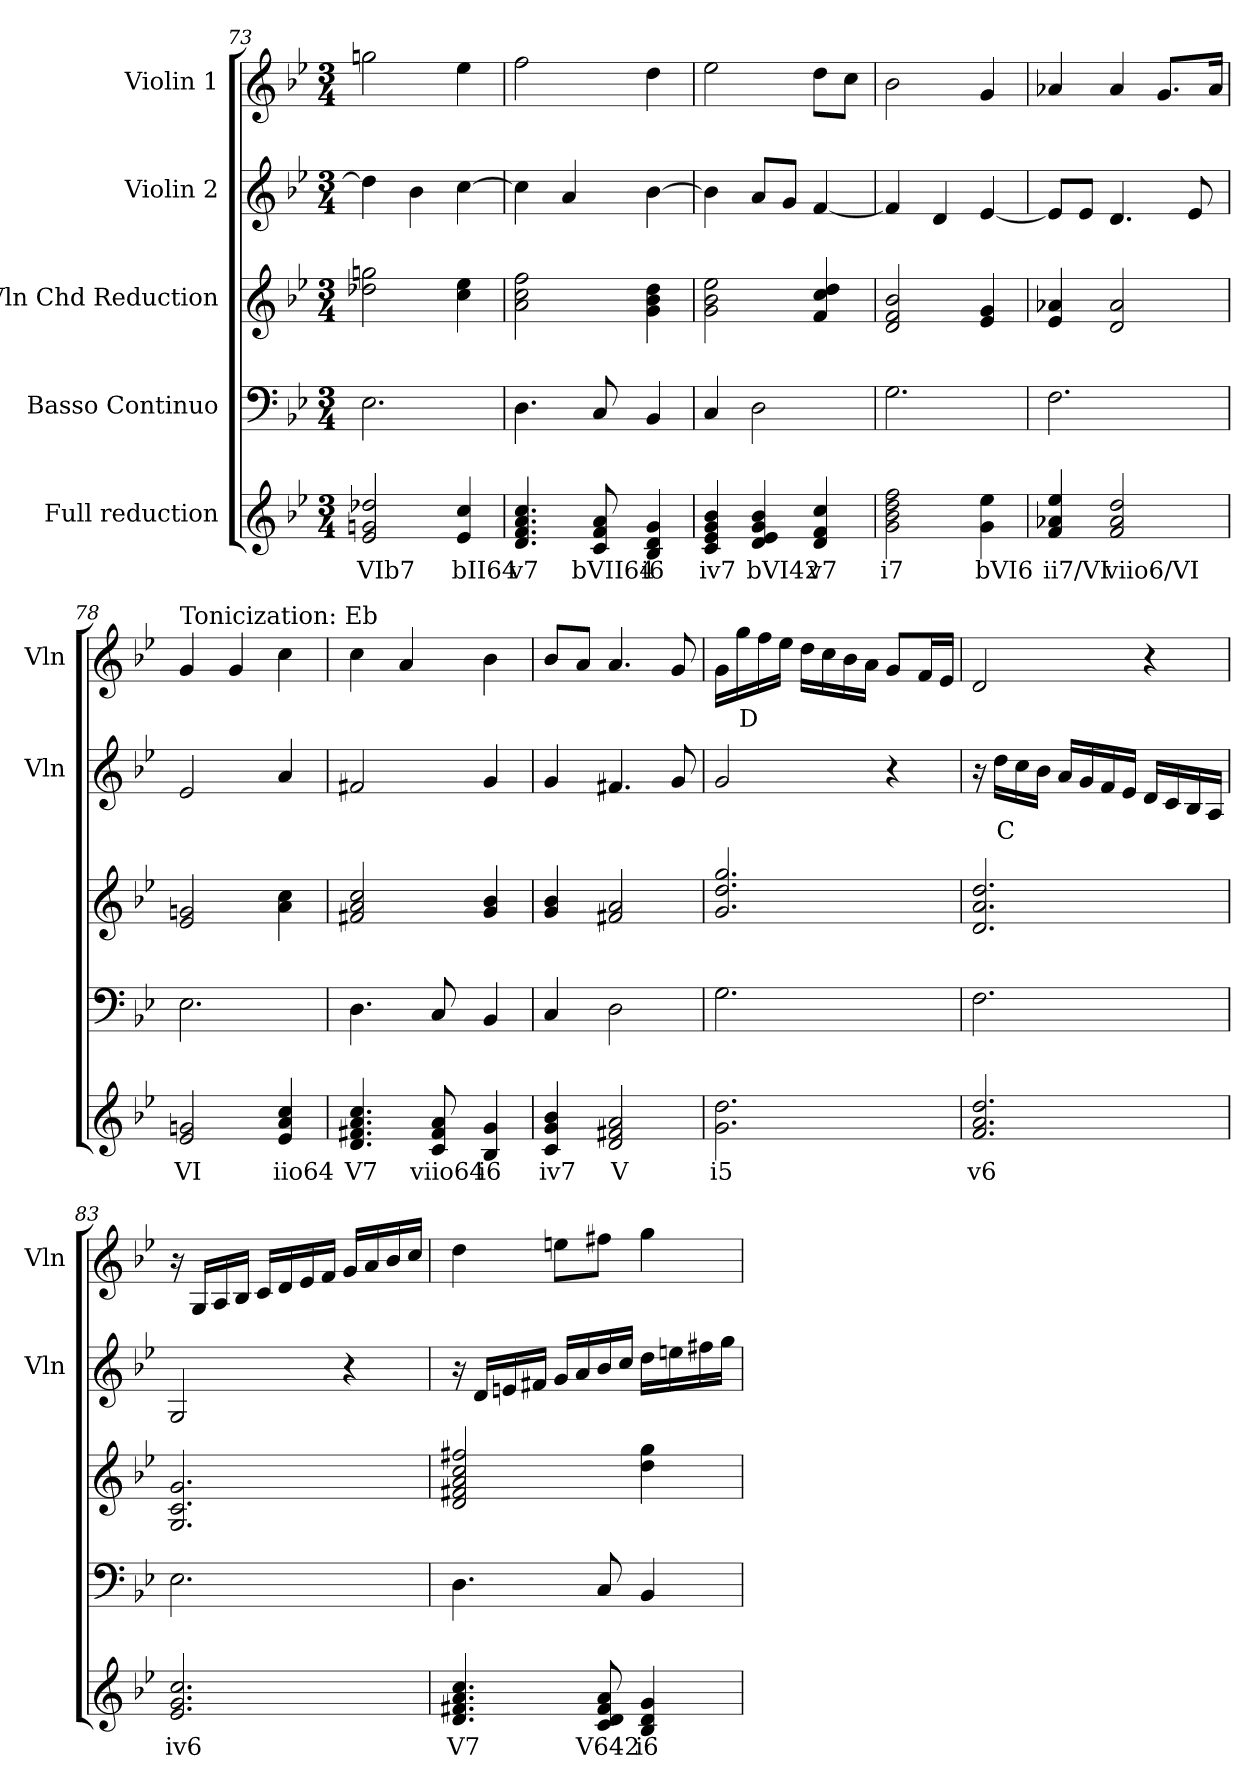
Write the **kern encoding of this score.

**kern	**text	**kern	**kern	**kern	**text	**kern	**text
*part5	*part5	*part4	*part3	*part2	*part2	*part1	*part1
*staff5	*staff5	*staff4	*staff3	*staff2	*staff2	*staff1	*staff1
*I"Full reduction	*	*I"Basso Continuo	*I"Vln Chd Reduction	*I"Violin 2	*	*I"Violin 1	*
*	*	*	*	*I'Vln	*	*I'Vln	*
*clefG2	*	*clefF4	*clefG2	*clefG2	*	*clefG2	*
*k[b-e-]	*	*k[b-e-]	*k[b-e-]	*k[b-e-]	*	*k[b-e-]	*
*M3/4	*	*M3/4	*M3/4	*M3/4	*	*M3/4	*
=73	=73	=73	=73	=73	=73	=73	=73
!	!LO:LY:b	!	!	!	!	!	!
2e-/ 2gn/ 2dd-X/	VIb7	2.E-\	2dd-X\ 2ggn\	4dd-\]	.	2ggn\	.
.	.	.	.	4b-\	.	.	.
!	!LO:LY:b	!	!	!	!	!	!
4e-/ 4cc/	bII64	.	4cc\ 4ee-\	[4cc\	.	4ee-\	.
=74	=74	=74	=74	=74	=74	=74	=74
!	!LO:LY:b	!	!	!	!	!	!
4.d/ 4.f/ 4.a/ 4.cc/	v7	4.D\	2a\ 2cc\ 2ff\	4cc\]	.	2ff\	.
.	.	.	.	4a/	.	.	.
!	!LO:LY:b	!	!	!	!	!	!
8c/ 8f/ 8a/	bVII64	8C/	.	.	.	.	.
!	!LO:LY:b	!	!	!	!	!	!
4B-/ 4d/ 4g/	i6	4BB-/	4g\ 4b-\ 4dd\	[4b-\	.	4dd\	.
=75	=75	=75	=75	=75	=75	=75	=75
!	!LO:LY:b	!	!	!	!	!	!
4c/ 4e-/ 4g/ 4b-/	iv7	4C/	2g\ 2b-\ 2ee-\	4b-\]	.	2ee-\	.
!	!LO:LY:b	!	!	!	!	!	!
4d/ 4e-/ 4g/ 4b-/	bVI42	2D\	.	8a/L	.	.	.
.	.	.	.	8g/J	.	.	.
!	!LO:LY:b	!	!	!	!	!	!
4d/ 4f/ 4cc/	v7	.	4f/ 4cc/ 4dd/	[4f/	.	8dd\L	.
.	.	.	.	.	.	8cc\J	.
!!LO:PB:g=z
=76	=76	=76	=76	=76	=76	=76	=76
!	!LO:LY:b	!	!	!	!	!	!
2g\ 2b-\ 2dd\ 2ff\	i7	2.G\	2d/ 2f/ 2b-/	4f/]	.	2b-\	.
.	.	.	.	4d/	.	.	.
!	!LO:LY:b	!	!	!	!	!	!
4g\ 4ee-\	bVI6	.	4e-/ 4g/	[4e-/	.	4g/	.
=77	=77	=77	=77	=77	=77	=77	=77
!	!LO:LY:b	!	!	!	!	!	!
4f/ 4a-X/ 4ee-/	ii7/VI	2.F\	4e-/ 4a-X/	8e-/L]	.	4a-X/	.
.	.	.	.	8e-/J	.	.	.
!	!LO:LY:b	!	!	!	!	!	!
2f/ 2a-/ 2dd/	viio6/VI	.	2d/ 2a-/	4.d/	.	4a-/	.
.	.	.	.	.	.	8.g/L	.
.	.	.	.	8e-/	.	.	.
.	.	.	.	.	.	16a-/Jk	.
=78	=78	=78	=78	=78	=78	=78	=78
!	!	!	!	!	!	!LO:TX:a:t=Tonicization&colon; Eb	!
!	!LO:LY:b	!	!	!	!	!	!
2e-/ 2gn/	VI	2.E-\	2e-/ 2gn/	2e-/	.	4g/	.
.	.	.	.	.	.	4g/	.
!	!LO:LY:b	!	!	!	!	!	!
4e-/ 4a/ 4cc/	iio64	.	4a\ 4cc\	4a/	.	4cc\	.
=79	=79	=79	=79	=79	=79	=79	=79
!	!LO:LY:b	!	!	!	!	!	!
4.d/ 4.f#X/ 4.a/ 4.cc/	V7	4.D\	2f#X/ 2a/ 2cc/	2f#X/	.	4cc\	.
.	.	.	.	.	.	4a/	.
!	!LO:LY:b	!	!	!	!	!	!
8c/ 8f#/ 8a/	viio64	8C/	.	.	.	.	.
!	!LO:LY:b	!	!	!	!	!	!
4B-/ 4g/	i6	4BB-/	4g/ 4b-/	4g/	.	4b-\	.
=80	=80	=80	=80	=80	=80	=80	=80
!	!LO:LY:b	!	!	!	!	!	!
4c/ 4g/ 4b-/	iv7	4C/	4g/ 4b-/	4g/	.	8b-/L	.
.	.	.	.	.	.	8a/J	.
!	!LO:LY:b	!	!	!	!	!	!
2d/ 2f#X/ 2a/	V	2D\	2f#X/ 2a/	4.f#X/	.	4.a/	.
.	.	.	.	8g/	.	8g/	.
!!LO:LB:g=z
=81	=81	=81	=81	=81	=81	=81	=81
!	!LO:LY:b	!	!	!	!	!	!
2.g\ 2.dd\	i5	2.G\	2.g/ 2.dd/ 2.gg/	2g/	.	16g\LL	.
!	!	!	!	!	!	!	!LO:LY:b
.	.	.	.	.	.	16gg\	D
.	.	.	.	.	.	16ff\	.
.	.	.	.	.	.	16ee-\JJ	.
.	.	.	.	.	.	16dd\LL	.
.	.	.	.	.	.	16cc\	.
.	.	.	.	.	.	16b-\	.
.	.	.	.	.	.	16a\JJ	.
.	.	.	.	4r	.	8g/L	.
.	.	.	.	.	.	16f/L	.
.	.	.	.	.	.	16e-/JJ	.
=82	=82	=82	=82	=82	=82	=82	=82
!	!LO:LY:b	!	!	!	!	!	!
2.f/ 2.a/ 2.dd/	v6	2.F\	2.d/ 2.a/ 2.dd/	16r	.	2d/	.
!	!	!	!	!	!LO:LY:b	!	!
.	.	.	.	16dd\LL	C	.	.
.	.	.	.	16cc\	.	.	.
.	.	.	.	16b-\JJ	.	.	.
.	.	.	.	16a/LL	.	.	.
.	.	.	.	16g/	.	.	.
.	.	.	.	16f/	.	.	.
.	.	.	.	16e-/JJ	.	.	.
.	.	.	.	16d/LL	.	4r	.
.	.	.	.	16c/	.	.	.
.	.	.	.	16B-/	.	.	.
.	.	.	.	16A/JJ	.	.	.
=83	=83	=83	=83	=83	=83	=83	=83
!	!LO:LY:b	!	!	!	!	!	!
2.e-/ 2.g/ 2.cc/	iv6	2.E-\	2.G/ 2.c/ 2.g/	2G/	.	16r	.
.	.	.	.	.	.	16G/LL	.
.	.	.	.	.	.	16A/	.
.	.	.	.	.	.	16B-/JJ	.
.	.	.	.	.	.	16c/LL	.
.	.	.	.	.	.	16d/	.
.	.	.	.	.	.	16e-/	.
.	.	.	.	.	.	16f/JJ	.
.	.	.	.	4r	.	16g/LL	.
.	.	.	.	.	.	16a/	.
.	.	.	.	.	.	16b-/	.
.	.	.	.	.	.	16cc/JJ	.
=84	=84	=84	=84	=84	=84	=84	=84
!	!LO:LY:b	!	!	!	!	!	!
4.d/ 4.f#X/ 4.a/ 4.cc/	V7	4.D\	2d/ 2f#X/ 2a/ 2cc/ 2ff#X/	16r	.	4dd\	.
.	.	.	.	16d/LL	.	.	.
.	.	.	.	16en/	.	.	.
.	.	.	.	16f#X/JJ	.	.	.
.	.	.	.	16g/LL	.	8een\L	.
.	.	.	.	16a/	.	.	.
!	!LO:LY:b	!	!	!	!	!	!
8c/ 8d/ 8f#/ 8a/	V642	8C/	.	16b-/	.	8ff#X\J	.
.	.	.	.	16cc/JJ	.	.	.
!	!LO:LY:b	!	!	!	!	!	!
4B-/ 4d/ 4g/	i6	4BB-/	4dd\ 4gg\	16dd\LL	.	4gg\	.
.	.	.	.	16een\	.	.	.
.	.	.	.	16ff#X\	.	.	.
.	.	.	.	16gg\JJ	.	.	.
=	=	=	=	=	=	=	=
*-	*-	*-	*-	*-	*-	*-	*-
